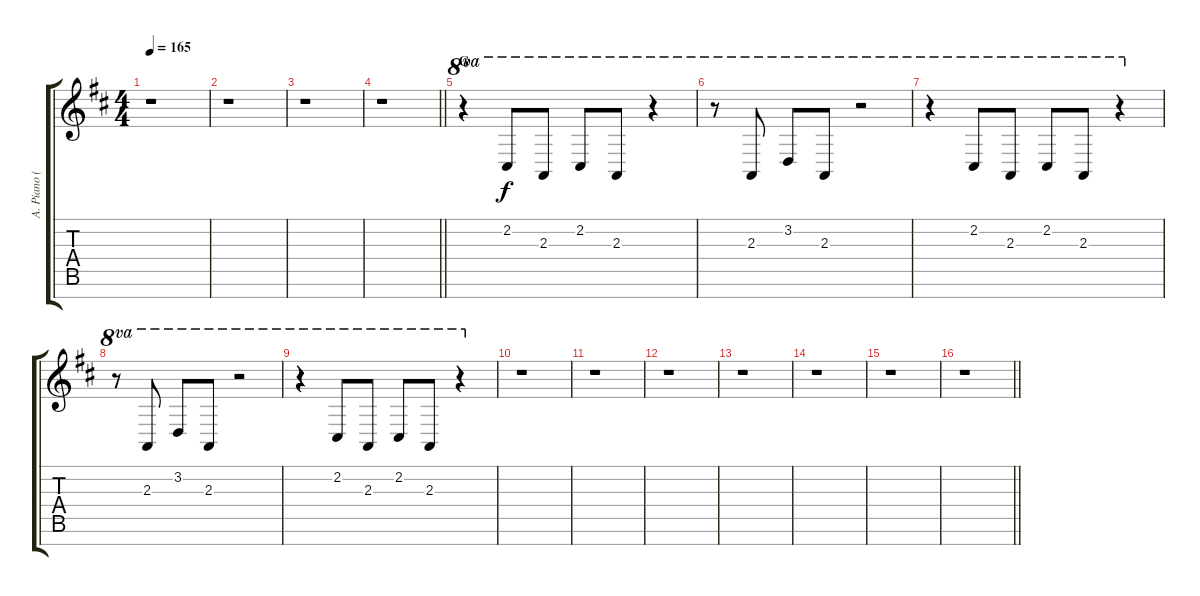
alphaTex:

\track ("A. Piano (Right Hand)" "A. Piano (") {instrument acousticgrandpiano}
\staff {score tabs}
\tuning (E4 B3 G3 D3 A2 E2 B1) {hide}
\ts (4 4)
\tempo 165
\clef g2
\ks d
r.1{dy f} |
r.1 |
r.1 |
\barLineRight lightlight
r.1 |
\section ("" "G")
r.4{ot 8va} 2.2.8{ot 8va} 2.3.8{ot 8va} 2.2.8{ot 8va} 2.3.8{ot 8va} r.4{ot 8va} |
r.8{ot 8va} 2.3.8{ot 8va} 3.2.8{ot 8va} 2.3.8{ot 8va} r.2{ot 8va} |
r.4{ot 8va} 2.2.8{ot 8va} 2.3.8{ot 8va} 2.2.8{ot 8va} 2.3.8{ot 8va} r.4{ot 8va} |
r.8{ot 8va} 2.3.8{ot 8va} 3.2.8{ot 8va} 2.3.8{ot 8va} r.2{ot 8va} |
r.4{ot 8va} 2.2.8{ot 8va} 2.3.8{ot 8va} 2.2.8{ot 8va} 2.3.8{ot 8va} r.4{ot 8va} |
r.1 |
r.1 |
r.1 |
r.1 |
r.1 |
r.1 |
\barLineRight lightlight
r.1
